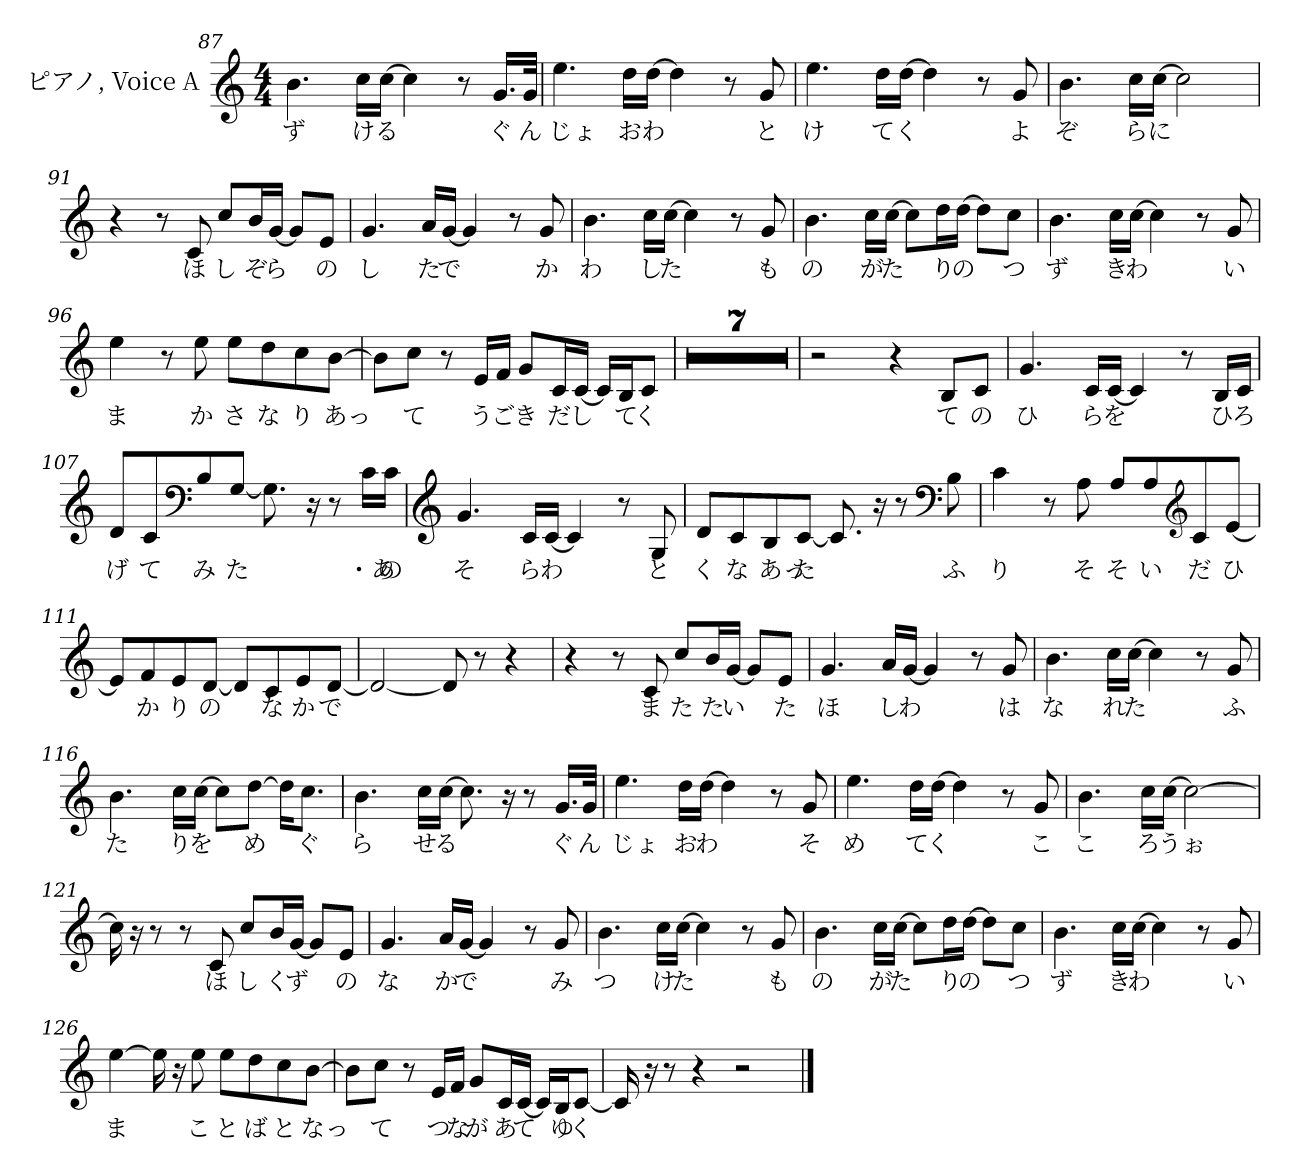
**kern	**text
*part1	*part1
*staff1	*staff1
*I"ピアノ, Voice A	*
*clefG2	*
*k[]	*
*M4/4	*
=87	=87
!	!LO:LY:b
4.b\	ず
!	!LO:LY:b
16cc\LL	け
!	!LO:LY:b
[16cc\JJ	る
4cc\]	.
8r	.
!	!LO:LY:b
16.g/LL	ぐ
!	!LO:LY:b
32g/JJk	ん
=88	=88
!	!LO:LY:b
4.ee\	じょ
!	!LO:LY:b
16dd\LL	お
!	!LO:LY:b
[16dd\JJ	わ
4dd\]	.
8r	.
!	!LO:LY:b
8g/	と
=89	=89
!	!LO:LY:b
4.ee\	け
!	!LO:LY:b
16dd\LL	て
!	!LO:LY:b
[16dd\JJ	く
4dd\]	.
8r	.
!	!LO:LY:b
8g/	よ
=90	=90
!	!LO:LY:b
4.b\	ぞ
!	!LO:LY:b
16cc\LL	ら
!	!LO:LY:b
[16cc\JJ	に
2cc\]	.
=91	=91
4r	.
8r	.
!	!LO:LY:b
8c/	ほ
!	!LO:LY:b
8cc/L	し
!	!LO:LY:b
16b/L	ぞ
!	!LO:LY:b
[16g/JJ	ら
8g/L]	.
!	!LO:LY:b
8e/J	の
!!LO:LB:g=z
=92	=92
!	!LO:LY:b
4.g/	し
!	!LO:LY:b
16a/LL	た
!	!LO:LY:b
[16g/JJ	で
4g/]	.
8r	.
!	!LO:LY:b
8g/	か
=93	=93
!	!LO:LY:b
4.b\	わ
!	!LO:LY:b
16cc\LL	し
!	!LO:LY:b
[16cc\JJ	た
4cc\]	.
8r	.
!	!LO:LY:b
8g/	も
=94	=94
!	!LO:LY:b
4.b\	の
!	!LO:LY:b
16cc\LL	が
!	!LO:LY:b
[16cc\JJ	た
8cc\L]	.
!	!LO:LY:b
16dd\L	り
!	!LO:LY:b
[16dd\JJ	の
8dd\L]	.
!	!LO:LY:b
8cc\J	つ
=95	=95
!	!LO:LY:b
4.b\	ず
!	!LO:LY:b
16cc\LL	き
!	!LO:LY:b
[16cc\JJ	わ
4cc\]	.
8r	.
!	!LO:LY:b
8g/	い
=96	=96
!	!LO:LY:b
4ee\	ま
8r	.
!	!LO:LY:b
8ee\	か
!	!LO:LY:b
8ee\L	さ
!	!LO:LY:b
8dd\	な
!	!LO:LY:b
8cc\	り
!	!LO:LY:b
[8b\J	あっ
!!LO:LB:g=z
=97	=97
8b\L]	.
!	!LO:LY:b
8cc\J	て
8r	.
!	!LO:LY:b
16e/LL	う
!	!LO:LY:b
16f/JJ	ご
!	!LO:LY:b
8g/L	き
!	!LO:LY:b
16c/L	だ
!	!LO:LY:b
[16c/JJ	し
16c/LL]	.
!	!LO:LY:b
16B/J	て
!	!LO:LY:b
8c/J	く
=98	=98
1r	.
=99	=99
1r	.
=100	=100
1r	.
=101	=101
1r	.
=102	=102
1r	.
=103	=103
1r	.
=104	=104
1r	.
=105	=105
2r	.
4r	.
!	!LO:LY:b
8B/L	て
!	!LO:LY:b
8c/J	の
=106	=106
!	!LO:LY:b
4.g/	ひ
!	!LO:LY:b
16c/LL	ら
!	!LO:LY:b
[16c/JJ	を
4c/]	.
8r	.
!	!LO:LY:b
16B/LL	ひ
!	!LO:LY:b
16c/JJ	ろ
!!LO:LB:g=z
=107	=107
!	!LO:LY:b
8d/L	げ
!	!LO:LY:b
8c/	て
*clefF4	*
!	!LO:LY:b
8B/	み
!	!LO:LY:b
[8G/J	た
8.G\]	.
16r	.
8r	.
!	!LO:LY:b
16c\LL	・あ
!	!LO:LY:b
16c\JJ	の
=108	=108
*clefG2	*
!	!LO:LY:b
4.g/	そ
!	!LO:LY:b
16c/LL	ら
!	!LO:LY:b
[16c/JJ	わ
4c/]	.
8r	.
!	!LO:LY:b
8G/	と
=109	=109
!	!LO:LY:b
8d/L	く
!	!LO:LY:b
8c/	な
!	!LO:LY:b
8B/	あっ
!	!LO:LY:b
[8c/J	た
8.c/]	.
16r	.
8r	.
*clefF4	*
!	!LO:LY:b
8B\	ふ
=110	=110
!	!LO:LY:b
4c\	り
8r	.
!	!LO:LY:b
8A\	そ
!	!LO:LY:b
8A/L	そ
!	!LO:LY:b
8A/	い
*clefG2	*
!	!LO:LY:b
8c/	だ
!	!LO:LY:b
[8e/J	ひ
!!LO:PB:g=z
=111	=111
8e/L]	.
!	!LO:LY:b
8f/	か
!	!LO:LY:b
8e/	り
!	!LO:LY:b
[8d/J	の
8d/L]	.
!	!LO:LY:b
8c/	な
!	!LO:LY:b
8e/	か
!	!LO:LY:b
[8d/J	で
=112	=112
2d/_	.
8d/]	.
8r	.
4r	.
=113	=113
4r	.
8r	.
!	!LO:LY:b
8c/	ま
!	!LO:LY:b
8cc/L	た
!	!LO:LY:b
16b/L	た
!	!LO:LY:b
[16g/JJ	い
8g/L]	.
!	!LO:LY:b
8e/J	た
=114	=114
!	!LO:LY:b
4.g/	ほ
!	!LO:LY:b
16a/LL	し
!	!LO:LY:b
[16g/JJ	わ
4g/]	.
8r	.
!	!LO:LY:b
8g/	は
=115	=115
!	!LO:LY:b
4.b\	な
!	!LO:LY:b
16cc\LL	れ
!	!LO:LY:b
[16cc\JJ	た
4cc\]	.
8r	.
!	!LO:LY:b
8g/	ふ
=116	=116
!	!LO:LY:b
4.b\	た
!	!LO:LY:b
16cc\LL	り
!	!LO:LY:b
[16cc\JJ	を
8cc\L]	.
!	!LO:LY:b
[8dd\J	め
16dd\KL]	.
!	!LO:LY:b
8.cc\J	ぐ
!!LO:LB:g=z
=117	=117
!	!LO:LY:b
4.b\	ら
!	!LO:LY:b
16cc\LL	せ
!	!LO:LY:b
[16cc\JJ	る
8.cc\]	.
16r	.
8r	.
!	!LO:LY:b
16.g/LL	ぐ
!	!LO:LY:b
32g/JJk	ん
=118	=118
!	!LO:LY:b
4.ee\	じょ
!	!LO:LY:b
16dd\LL	お
!	!LO:LY:b
[16dd\JJ	わ
4dd\]	.
8r	.
!	!LO:LY:b
8g/	そ
=119	=119
!	!LO:LY:b
4.ee\	め
!	!LO:LY:b
16dd\LL	て
!	!LO:LY:b
[16dd\JJ	く
4dd\]	.
8r	.
!	!LO:LY:b
8g/	こ
=120	=120
!	!LO:LY:b
4.b\	こ
!	!LO:LY:b
16cc\LL	ろ
!	!LO:LY:b
[16cc\JJ	うぉ
2cc\_	.
=121	=121
16cc\]	.
16r	.
8r	.
8r	.
!	!LO:LY:b
8c/	ほ
!	!LO:LY:b
8cc/L	し
!	!LO:LY:b
16b/L	く
!	!LO:LY:b
[16g/JJ	ず
8g/L]	.
!	!LO:LY:b
8e/J	の
!!LO:LB:g=z
=122	=122
!	!LO:LY:b
4.g/	な
!	!LO:LY:b
16a/LL	か
!	!LO:LY:b
[16g/JJ	で
4g/]	.
8r	.
!	!LO:LY:b
8g/	み
=123	=123
!	!LO:LY:b
4.b\	つ
!	!LO:LY:b
16cc\LL	け
!	!LO:LY:b
[16cc\JJ	た
4cc\]	.
8r	.
!	!LO:LY:b
8g/	も
=124	=124
!	!LO:LY:b
4.b\	の
!	!LO:LY:b
16cc\LL	が
!	!LO:LY:b
[16cc\JJ	た
8cc\L]	.
!	!LO:LY:b
16dd\L	り
!	!LO:LY:b
[16dd\JJ	の
8dd\L]	.
!	!LO:LY:b
8cc\J	つ
=125	=125
!	!LO:LY:b
4.b\	ず
!	!LO:LY:b
16cc\LL	き
!	!LO:LY:b
[16cc\JJ	わ
4cc\]	.
8r	.
!	!LO:LY:b
8g/	い
=126	=126
!	!LO:LY:b
[4ee\	ま
16ee\]	.
16r	.
!	!LO:LY:b
8ee\	こ
!	!LO:LY:b
8ee\L	と
!	!LO:LY:b
8dd\	ば
!	!LO:LY:b
8cc\	と
!	!LO:LY:b
[8b\J	なっ
!!LO:LB:g=z
=127	=127
8b\L]	.
!	!LO:LY:b
8cc\J	て
8r	.
!	!LO:LY:b
16e/LL	つ
!	!LO:LY:b
16f/JJ	な
!	!LO:LY:b
8g/L	が
!	!LO:LY:b
16c/L	あ
!	!LO:LY:b
[16c/JJ	て
16c/LL]	.
!	!LO:LY:b
16B/J	ゆ
!	!LO:LY:b
[8c/J	く
=128	=128
16c/]	.
16r	.
8r	.
4r	.
2r	.
==	==
*-	*-
